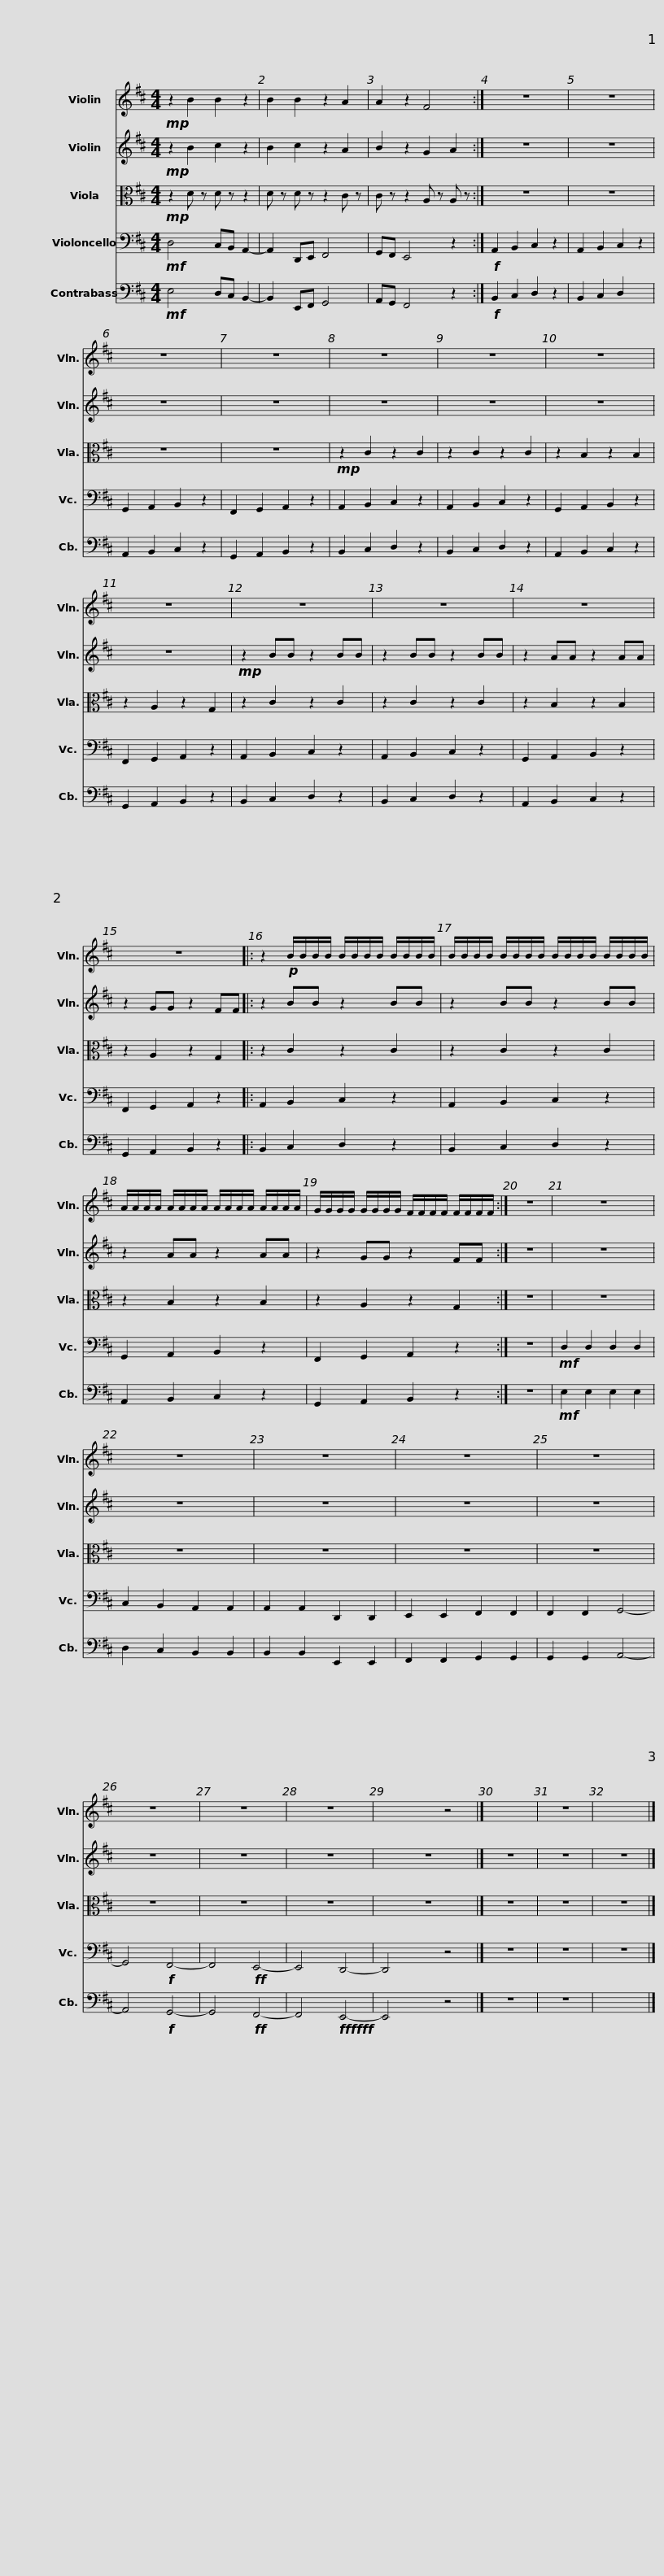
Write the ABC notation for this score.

X:1
%%score 1 2 3 4 5
L:1/8
M:4/4
I:linebreak $
K:D
V:1 treble
V:2 treble
V:3 alto
V:4 bass
V:5 bass transpose=-12
V:1
!mp! z2 B2 B2 z2 | B2 B2 z2 A2 | A2 z2 F4 :| z8 | z8 | %5
 z8 |$ z8 | z8 | z8 | z8 | %10
 z8 | z8 | z8 | z8 |$ z8 |: %15
 z2!p! B/B/B/B/ B/B/B/B/ B/B/B/B/ | B/B/B/B/ B/B/B/B/ B/B/B/B/ B/B/B/B/ |$ A/A/A/A/ A/A/A/A/ A/A/A/A/ A/A/A/A/ | G/G/G/G/ G/G/G/G/ F/F/F/F/ F/F/F/F/ :| z8 | %20
 z8 | z8 |$ z8 | z8 | z8 | %25
 z8 | z8 | z8 | x2 x2 z4 |] x8 | %30
 z8 | x8 |] %32
V:2
!mp! z2 B2 c2 z2 | B2 c2 z2 A2 | B2 z2 G2 A2 :| z8 | z8 | %5
 z8 |$ z8 | z8 | z8 | z8 | %10
 z8 |!mp! z2 BB z2 BB | z2 BB z2 BB | z2 AA z2 AA |$ z2 GG z2 FF |: %15
 z2 BB z2 BB | z2 BB z2 BB |$ z2 AA z2 AA | z2 GG z2 FF :| z8 | %20
 z8 | z8 |$ z8 | z8 | z8 | %25
 z8 | z8 | z8 | z8 |] z8 | %30
 z8 | z8 |] %32
V:3
!mp! z2 D z D z z2 | D z D z z2 C z | C z z2 A, z A, z :| z8 | z8 | %5
 z8 |$ z8 |!mp! z2 C2 z2 C2 | z2 C2 z2 C2 | z2 B,2 z2 B,2 | %10
 z2 A,2 z2 G,2 | z2 C2 z2 C2 | z2 C2 z2 C2 | z2 B,2 z2 B,2 |$ z2 A,2 z2 G,2 |: %15
 z2 C2 z2 C2 | z2 C2 z2 C2 |$ z2 B,2 z2 B,2 | z2 A,2 z2 G,2 :| z8 | %20
 z8 | z8 |$ z8 | z8 | z8 | %25
 z8 | z8 | z8 | z8 |] z8 | %30
 z8 | z8 |] %32
V:4
!mf! D,4 C,B,, A,,2- | A,,2 D,,E,, F,,4 | G,,F,, E,,4 z2 :|!f! A,,2 B,,2 C,2 z2 | A,,2 B,,2 C,2 z2 | %5
 G,,2 A,,2 B,,2 z2 |$ F,,2 G,,2 A,,2 z2 | A,,2 B,,2 C,2 z2 | A,,2 B,,2 C,2 z2 | G,,2 A,,2 B,,2 z2 | %10
 F,,2 G,,2 A,,2 z2 | A,,2 B,,2 C,2 z2 | A,,2 B,,2 C,2 z2 | G,,2 A,,2 B,,2 z2 |$ F,,2 G,,2 A,,2 z2 |: %15
 A,,2 B,,2 C,2 z2 | A,,2 B,,2 C,2 z2 |$ G,,2 A,,2 B,,2 z2 | F,,2 G,,2 A,,2 z2 :| z8 | %20
!mf! D,2 D,2 D,2 D,2 | C,2 B,,2 A,,2 A,,2 |$ A,,2 A,,2 D,,2 D,,2 | E,,2 E,,2 F,,2 F,,2 | F,,2 F,,2 G,,4- | %25
 G,,4!f! F,,4- | F,,4!ff! E,,4- | E,,4 D,,4- | D,,4 z4 |] z8 | %30
 z8 | z8 |] %32
V:5
!mf! E,4 D,C, B,,2- | B,,2 E,,F,, G,,4 | A,,G,, F,,4 z2 :|!f! B,,2 C,2 D,2 z2 | B,,2 C,2 D,2 x2 | %5
 A,,2 B,,2 C,2 z2 |$ G,,2 A,,2 B,,2 z2 | B,,2 C,2 D,2 z2 | B,,2 C,2 D,2 z2 | A,,2 B,,2 C,2 z2 | %10
 G,,2 A,,2 B,,2 z2 | B,,2 C,2 D,2 z2 | B,,2 C,2 D,2 z2 | A,,2 B,,2 C,2 z2 |$ G,,2 A,,2 B,,2 z2 |: %15
 B,,2 C,2 D,2 z2 | B,,2 C,2 D,2 z2 |$ A,,2 B,,2 C,2 z2 | G,,2 A,,2 B,,2 z2 :| z8 | %20
!mf! E,2 E,2 E,2 E,2 | D,2 C,2 B,,2 B,,2 |$ B,,2 B,,2 E,,2 E,,2 | F,,2 F,,2 G,,2 G,,2 | G,,2 G,,2 A,,4- | %25
 A,,4!f! G,,4- | G,,4!ff! F,,4- | F,,4!fff!!fff! E,,4- | E,,4 z4 |] z8 | %30
 z8 | x8 |] %32
